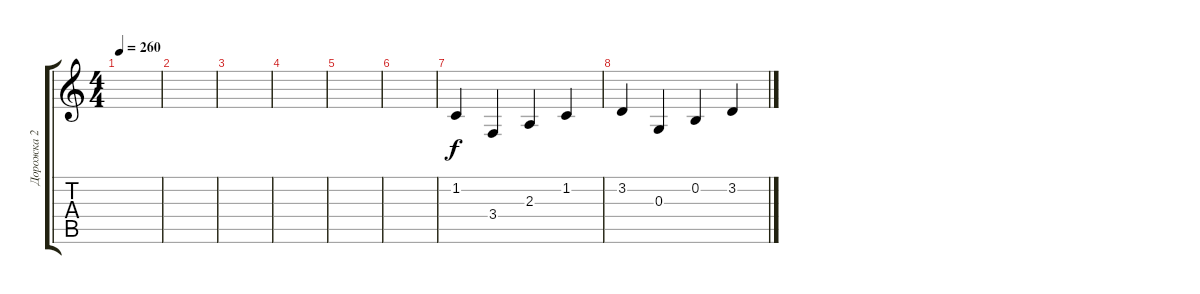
\track ("Дорожка 2" "Дорожка 2") {instrument vibraphone}
\staff {score tabs}
\tuning (E4 B3 G3 D3 A2 E2) {hide}
\ts (4 4)
\tempo 260
\clef g2
\ks c
|
|
|
|
|
|
1.2.4 3.4.4 2.3.4 1.2.4 |
3.2.4 0.3.4 0.2.4 3.2.4
